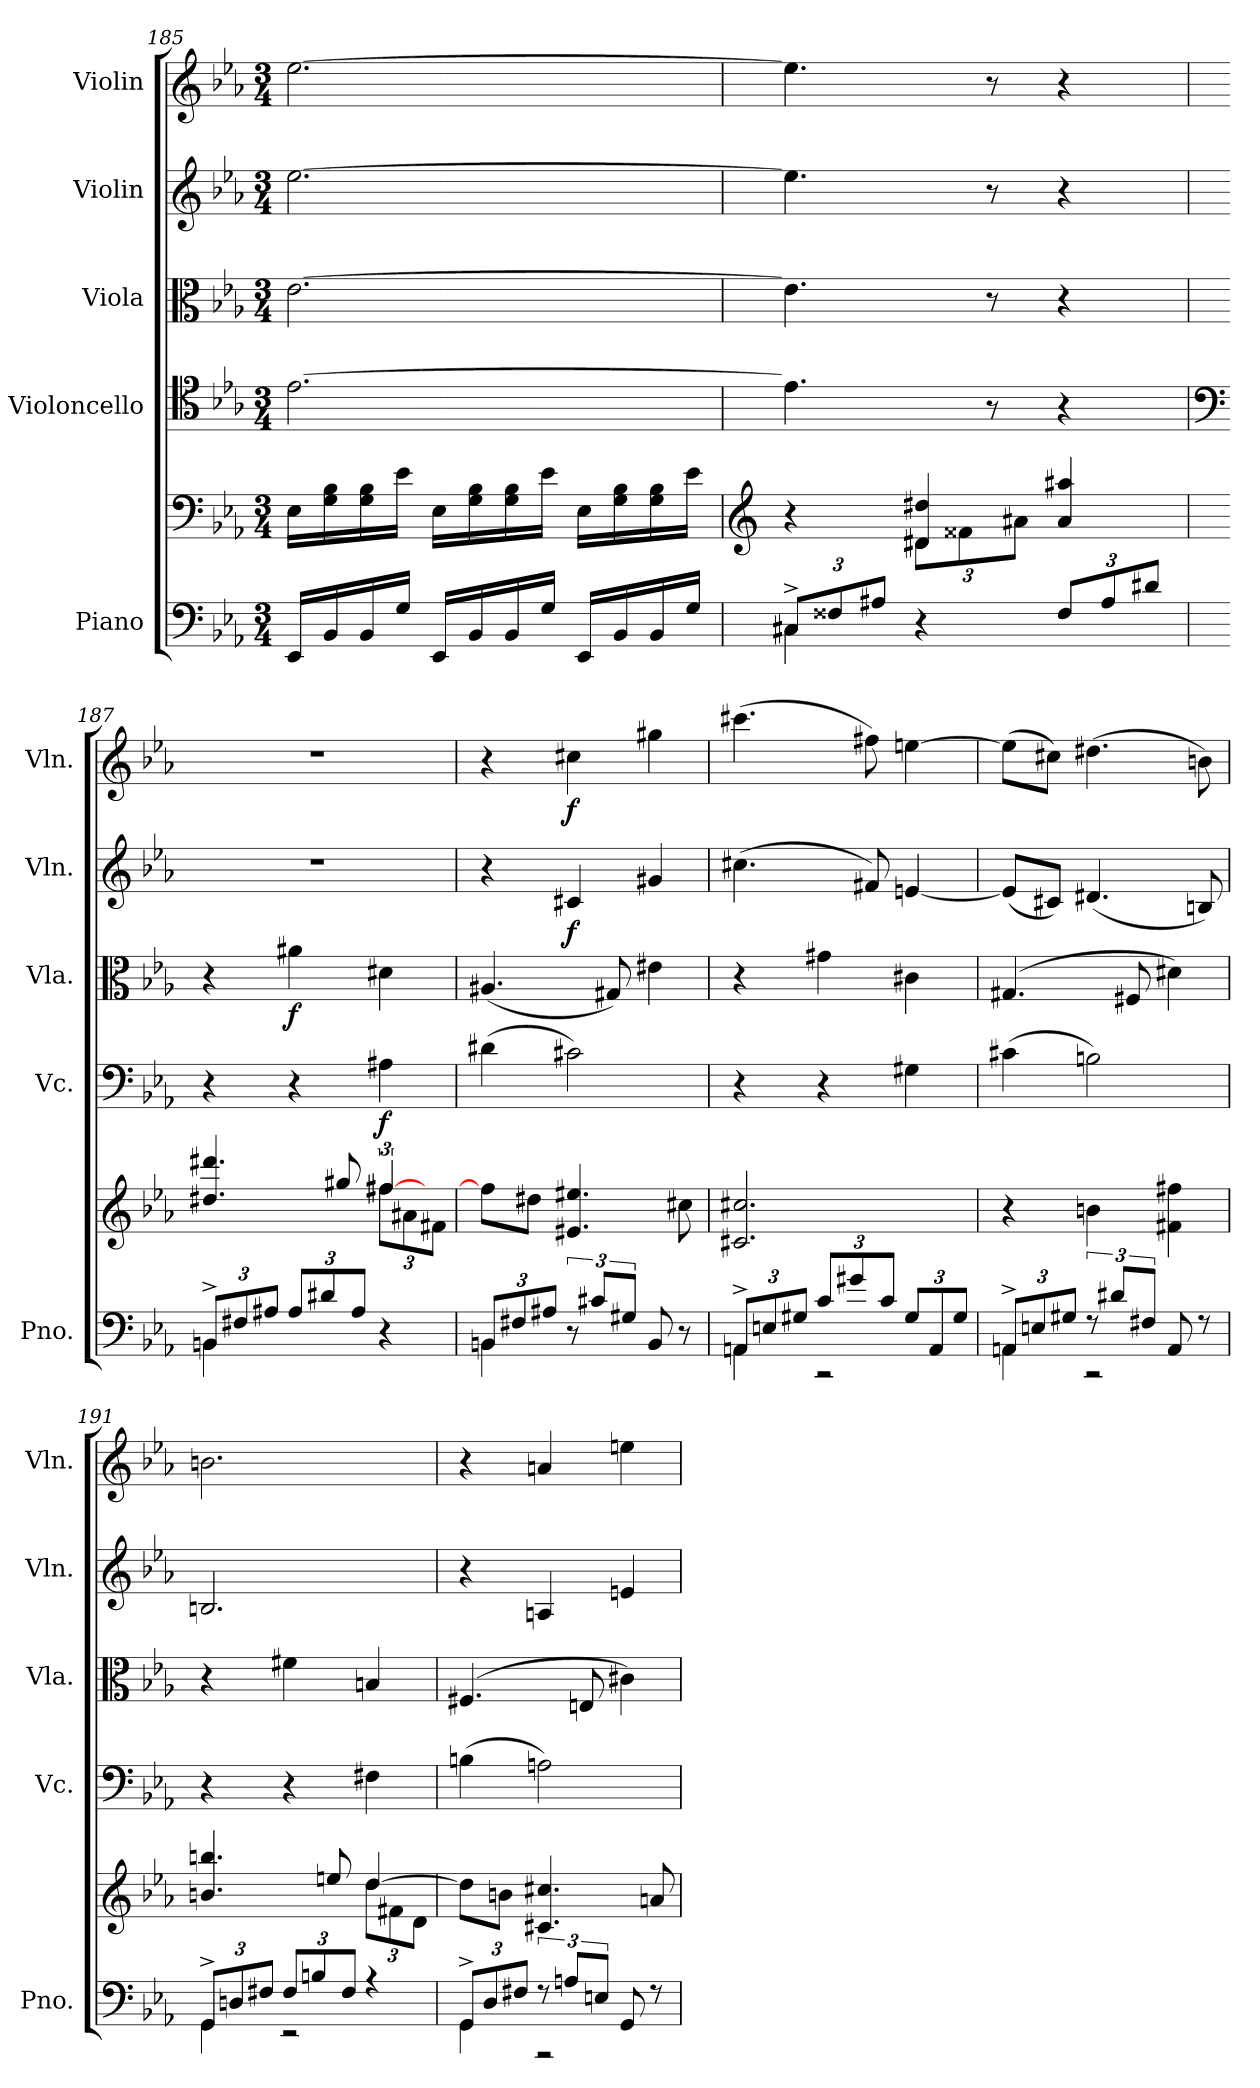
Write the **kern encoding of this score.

**kern	**kern	**kern	**dynam	**kern	**dynam	**kern	**dynam	**kern	**dynam
*part5	*part5	*part4	*part4	*part3	*part3	*part2	*part2	*part1	*part1
*staff6	*staff5	*staff4	*staff4	*staff3	*staff3	*staff2	*staff2	*staff1	*staff1
*I"Piano	*	*I"Violoncello	*	*I"Viola	*	*I"Violin	*	*I"Violin	*
*I'Pno.	*	*I'Vc.	*	*I'Vla.	*	*I'Vln.	*	*I'Vln.	*
*clefF4	*clefF4	*clefC4	*	*clefC3	*	*clefG2	*	*clefG2	*
*k[b-e-a-]	*k[b-e-a-]	*k[b-e-a-]	*	*k[b-e-a-]	*	*k[b-e-a-]	*	*k[b-e-a-]	*
*M3/4	*M3/4	*M3/4	*	*M3/4	*	*M3/4	*	*M3/4	*
=185	=185	=185	=185	=185	=185	=185	=185	=185	=185
16EE-/LL	16E-\LL	[2.e-\	.	[2.e-\	.	[2.ee-\	.	[2.ee-\	.
16BB-/	16G\ 16B-\	.	.	.	.	.	.	.	.
16BB-/	16G\ 16B-\	.	.	.	.	.	.	.	.
16G/JJ	16e-\JJ	.	.	.	.	.	.	.	.
16EE-/LL	16E-\LL	.	.	.	.	.	.	.	.
16BB-/	16G\ 16B-\	.	.	.	.	.	.	.	.
16BB-/	16G\ 16B-\	.	.	.	.	.	.	.	.
16G/JJ	16e-\JJ	.	.	.	.	.	.	.	.
16EE-/LL	16E-\LL	.	.	.	.	.	.	.	.
16BB-/	16G\ 16B-\	.	.	.	.	.	.	.	.
16BB-/	16G\ 16B-\	.	.	.	.	.	.	.	.
16G/JJ	16e-\JJ	.	.	.	.	.	.	.	.
!!LO:PB:g=z
=186	=186	=186	=186	=186	=186	=186	=186	=186	=186
*	*clefG2	*	*	*	*	*	*	*	*
*Xbrackettup	*	*	*	*	*	*	*	*	*
*^	*^	*	*	*	*	*	*	*	*
12C#X^/L	4C#\	4r	4ryy	4.e-\]	.	4.e-\]	.	4.ee-\]	.	4.ee-\]	.
12F##X/	.	.	.	.	.	.	.	.	.	.	.
12A#X/J	.	.	.	.	.	.	.	.	.	.	.
*	*	*	*Xbrackettup	*	*	*	*	*	*	*	*
4r	2ryy	4d#X/ 4dd#X/	12d#X\L	.	.	.	.	.	.	.	.
.	.	.	12f##X\	.	.	.	.	.	.	.	.
.	.	.	.	8r	.	8r	.	8r	.	8r	.
.	.	.	12a#X\J	.	.	.	.	.	.	.	.
12F##/L	.	4a#/ 4aa#X/	4ryy	4r	.	4r	.	4r	.	4r	.
12A#/	.	.	.	.	.	.	.	.	.	.	.
12d#X/J	.	.	.	.	.	.	.	.	.	.	.
=187	=187	=187	=187	=187	=187	=187	=187	=187	=187	=187	=187
*	*	*	*	*clefF4	*	*	*	*	*	*	*
12BBn^/L	4BB\	4.dd#X/ 4.ddd#X/	4ryy	4r	.	4r	.	2.r	.	2.r	.
12F#X/	.	.	.	.	.	.	.	.	.	.	.
12A#X/J	.	.	.	.	.	.	.	.	.	.	.
!	!	!	!	!	!	!	!LO:DY:b	!	!	!	!
12A#/L	2ryy	.	4ryy	4r	.	4a#X\	f	.	.	.	.
12d#X/	.	.	.	.	.	.	.	.	.	.	.
.	.	8gg#X/	.	.	.	.	.	.	.	.	.
12A#/J	.	.	.	.	.	.	.	.	.	.	.
*	*	*brackettup	*Xbrackettup	*	*	*	*	*	*	*	*
!	!	!	!	!	!LO:DY:b	!	!	!	!	!	!
4r	.	[6ff#X/	12ff#\L	4A#X\	f	4d#X\	.	.	.	.	.
.	.	.	12a#X\	.	.	.	.	.	.	.	.
.	.	12ryy	12f#X\J	.	.	.	.	.	.	.	.
*	*	*v	*v	*	*	*	*	*	*	*	*
!!LO:LB:g=z
=188	=188	=188	=188	=188	=188	=188	=188	=188	=188	=188
12BBn/L	4BB\	8ff#\L]	(4d#X\	.	(4.A#X/	.	4r	.	4r	.
12F#X/	.	.	.	.	.	.	.	.	.	.
.	.	8dd#X\J	.	.	.	.	.	.	.	.
12A#X/J	.	.	.	.	.	.	.	.	.	.
*brackettup	*	*	*	*	*	*	*	*	*	*
!	!	!	!	!	!	!	!	!LO:DY:b	!	!LO:DY:b
12r	2ryy	4.e#X/ 4.ee#X/	2c#X\)	.	.	.	4c#X/	f	4cc#X\	f
12c#X/L	.	.	.	.	.	.	.	.	.	.
.	.	.	.	.	8G#X/)	.	.	.	.	.
12G#X/J	.	.	.	.	.	.	.	.	.	.
8BB/	.	.	.	.	4e#X\	.	4g#X/	.	4gg#X\	.
8r	.	8cc#X\	.	.	.	.	.	.	.	.
=189	=189	=189	=189	=189	=189	=189	=189	=189	=189	=189
*Xbrackettup	*	*	*	*	*	*	*	*	*	*
12AAn^/L	4AA\	2.c#X/ 2.cc#X/	4r	.	4r	.	(4.cc#X\	.	(4.ccc#X\	.
12En/	.	.	.	.	.	.	.	.	.	.
12G#X/J	.	.	.	.	.	.	.	.	.	.
12c/L	2r	.	4r	.	4g#X\	.	.	.	.	.
12g#X/	.	.	.	.	.	.	.	.	.	.
.	.	.	.	.	.	.	8f#X/)	.	8ff#X\)	.
12c/J	.	.	.	.	.	.	.	.	.	.
12G#/L	.	.	4G#X\	.	4c#X\	.	[4en/	.	[4een\	.
12AA/	.	.	.	.	.	.	.	.	.	.
12G#/J	.	.	.	.	.	.	.	.	.	.
!!LO:PB:g=z
=190	=190	=190	=190	=190	=190	=190	=190	=190	=190	=190
12AAn^/L	4AA\	4r	(4c#X\	.	(4.G#X/	.	(8e/L]	.	(8ee\L]	.
12En/	.	.	.	.	.	.	.	.	.	.
.	.	.	.	.	.	.	8c#X/J)	.	8cc#X\J)	.
12G#X/J	.	.	.	.	.	.	.	.	.	.
*brackettup	*	*	*	*	*	*	*	*	*	*
12r	2r	4bn\	2Bn\)	.	.	.	(4.d#X/	.	(4.dd#X\	.
12d#X/L	.	.	.	.	.	.	.	.	.	.
.	.	.	.	.	8F#X/	.	.	.	.	.
12F#X/J	.	.	.	.	.	.	.	.	.	.
8AA/	.	4f#X\ 4ff#X\	.	.	4d#X\)	.	.	.	.	.
8r	.	.	.	.	.	.	8Bn/)	.	8bn\)	.
=191	=191	=191	=191	=191	=191	=191	=191	=191	=191	=191
*Xbrackettup	*	*	*	*	*	*	*	*	*	*
*	*	*^	*	*	*	*	*	*	*	*
12GG^/L	4GG\	4.bn/ 4.bbn/	4ryy	4r	.	4r	.	2.Bn/	.	2.bn\	.
12Dn/	.	.	.	.	.	.	.	.	.	.	.
12F#X/J	.	.	.	.	.	.	.	.	.	.	.
12F#/L	2r	.	4ryy	4r	.	4f#X\	.	.	.	.	.
12Bn/	.	.	.	.	.	.	.	.	.	.	.
.	.	8een/	.	.	.	.	.	.	.	.	.
12F#/J	.	.	.	.	.	.	.	.	.	.	.
4r	.	[4dd/	12dd\L	4F#X\	.	4Bn/	.	.	.	.	.
.	.	.	12f#X\	.	.	.	.	.	.	.	.
.	.	.	12d\J	.	.	.	.	.	.	.	.
*	*	*v	*v	*	*	*	*	*	*	*	*
=192	=192	=192	=192	=192	=192	=192	=192	=192	=192	=192
12GG^/L	4GG\	8dd\L]	(4Bn\	.	(4.F#X/	.	4r	.	4r	.
12D/	.	.	.	.	.	.	.	.	.	.
.	.	8bn\J	.	.	.	.	.	.	.	.
12F#X/J	.	.	.	.	.	.	.	.	.	.
*brackettup	*	*	*	*	*	*	*	*	*	*
12r	2r	4.c#X/ 4.cc#X/	2An\)	.	.	.	4An/	.	4an/	.
12An/L	.	.	.	.	.	.	.	.	.	.
.	.	.	.	.	8En/	.	.	.	.	.
12En/J	.	.	.	.	.	.	.	.	.	.
8GG/	.	.	.	.	4c#X\)	.	4en/	.	4een\	.
8r	.	8an/	.	.	.	.	.	.	.	.
*v	*v	*	*	*	*	*	*	*	*	*
=	=	=	=	=	=	=	=	=	=
*-	*-	*-	*-	*-	*-	*-	*-	*-	*-
